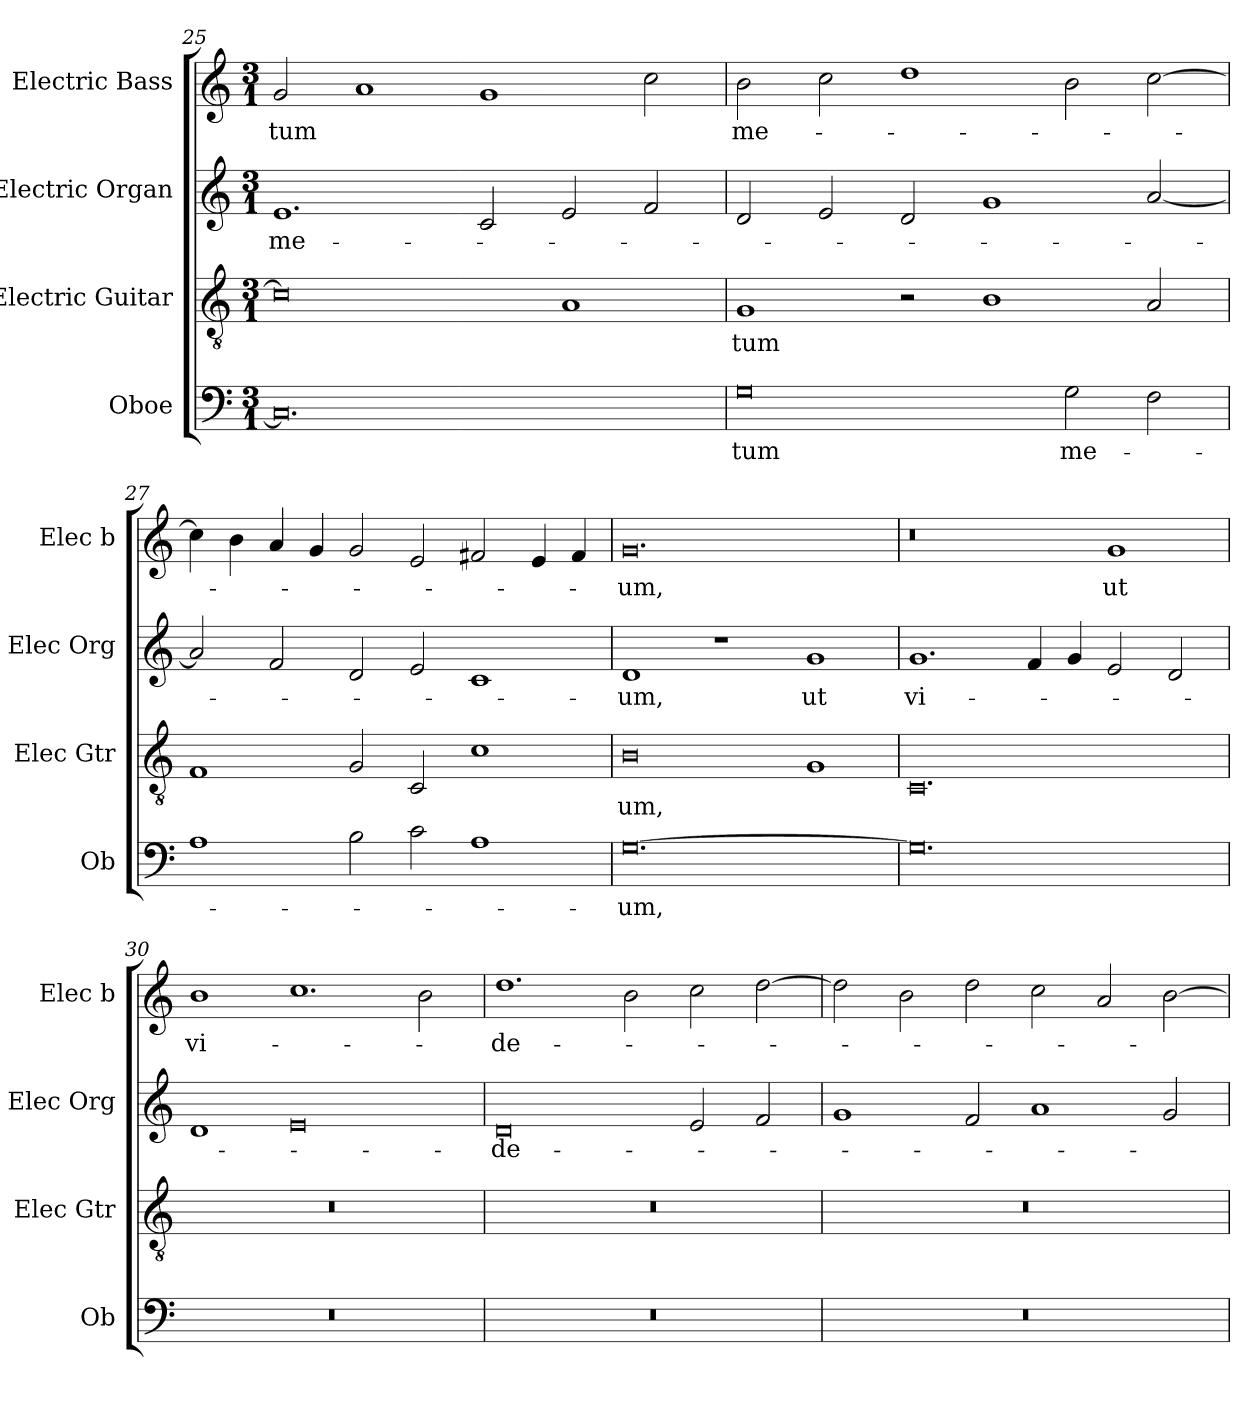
**kern	**text	**kern	**text	**kern	**text	**kern	**text
*part4	*part4	*part3	*part3	*part2	*part2	*part1	*part1
*staff4	*staff4	*staff3	*staff3	*staff2	*staff2	*staff1	*staff1
*I"Oboe	*	*I"Electric Guitar	*	*I"Electric Organ	*	*I"Electric Bass	*
*I'Ob	*	*I'Elec Gtr	*	*I'Elec Org	*	*I'Elec b	*
*clefF4	*	*clefGv2	*	*clefG2	*	*clefG2	*
*M3/1	*	*M3/1	*	*M3/1	*	*M3/1	*
=25	=25	=25	=25	=25	=25	=25	=25
!	!	!	!	!	!LO:LY:b	!	!LO:LY:b
0.C]	.	0c]	.	1.e	me-	2g/	-tum
.	.	.	.	.	.	1a	.
.	.	.	.	2c/	.	1g	.
.	.	1A	.	2e/	.	.	.
.	.	.	.	2f/	.	2cc\	.
=26	=26	=26	=26	=26	=26	=26	=26
!	!LO:LY:b	!	!LO:LY:b	!	!	!	!LO:LY:b
0G	-tum	1G	-tum	2d/	.	2b\	me-
.	.	.	.	2e/	.	2cc\	.
.	.	2r	.	2d/	.	1dd	.
.	.	1B	.	1g	.	.	.
!	!LO:LY:b	!	!	!	!	!	!
2G\	me-	.	.	.	.	2b\	.
2F\	.	2A/	.	[2a/	.	[2cc\	.
=27	=27	=27	=27	=27	=27	=27	=27
1A	.	1F	.	2a/]	.	4cc\]	.
.	.	.	.	.	.	4b\	.
.	.	.	.	2f/	.	4a/	.
.	.	.	.	.	.	4g/	.
2B\	.	2G/	.	2d/	.	2g/	.
2c\	.	2C/	.	2e/	.	2e/	.
1A	.	1c	.	1c	.	2f#X/	.
.	.	.	.	.	.	4e/	.
.	.	.	.	.	.	4f#/	.
!!LO:LB:g=z
=28	=28	=28	=28	=28	=28	=28	=28
!	!LO:LY:b	!	!LO:LY:b	!	!LO:LY:b	!	!LO:LY:b
[0.G	-um,	0B	um,	1d	-um,	0.g	-um,
.	.	.	.	1r	.	.	.
!	!	!	!	!	!LO:LY:b	!	!
.	.	1G	.	1g	ut	.	.
!!LO:LB:g=z
=29	=29	=29	=29	=29	=29	=29	=29
!	!	!	!	!	!LO:LY:b	!	!
0.G]	.	0.C	.	1.g	vi-	0r	.
.	.	.	.	4f/	.	.	.
.	.	.	.	4g/	.	.	.
!	!	!	!	!	!	!	!LO:LY:b
.	.	.	.	2e/	.	1g	ut
.	.	.	.	2d/	.	.	.
=30	=30	=30	=30	=30	=30	=30	=30
!	!	!	!	!	!	!	!LO:LY:b
0.r	.	0.r	.	1d	.	1b	vi-
.	.	.	.	0e	.	1.cc	.
.	.	.	.	.	.	2b\	.
=31	=31	=31	=31	=31	=31	=31	=31
!	!	!	!	!	!LO:LY:b	!	!LO:LY:b
0.r	.	0.r	.	0d	-de-	1.dd	-de-
.	.	.	.	.	.	2b\	.
.	.	.	.	2e/	.	2cc\	.
.	.	.	.	2f/	.	[2dd\	.
=32	=32	=32	=32	=32	=32	=32	=32
0.r	.	0.r	.	1g	.	2dd\]	.
.	.	.	.	.	.	2b\	.
.	.	.	.	2f/	.	2dd\	.
.	.	.	.	1a	.	2cc\	.
.	.	.	.	.	.	2a/	.
.	.	.	.	2g/	.	[2b\	.
=	=	=	=	=	=	=	=
*-	*-	*-	*-	*-	*-	*-	*-
